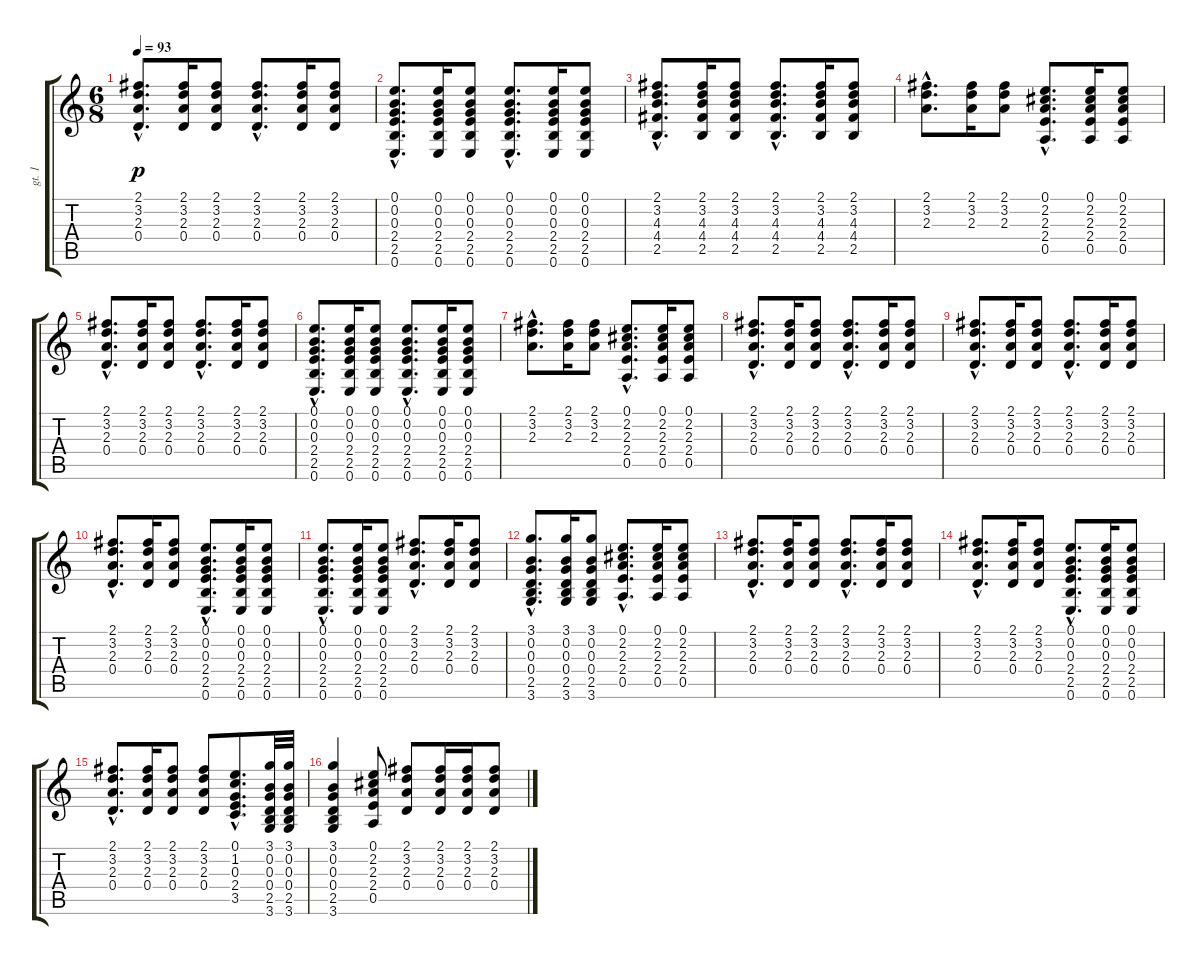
\track ("gt. 1" "gt. 1") {instrument acousticguitarsteel}
\staff {score tabs}
\tuning (E4 B3 G3 D3 A2 E2) {hide}
\ts (6 8)
\tempo 93
\clef g2
\ks c
(2.1{hac} 3.2{hac} 2.3{hac} 0.4{hac}).8{d dy p} (2.1 3.2 2.3 0.4).16 (2.1 3.2 2.3 0.4).8 (2.1{hac} 3.2{hac} 2.3{hac} 0.4{hac}).8{d} (2.1 3.2 2.3 0.4).16 (2.1 3.2 2.3 0.4).8 |
(0.1{hac} 0.2{hac} 0.3{hac} 2.4{hac} 2.5{hac} 0.6{hac}).8{d} (0.1 0.2 0.3 2.4 2.5 0.6).16 (0.1 0.2 0.3 2.4 2.5 0.6).8 (0.1{hac} 0.2{hac} 0.3{hac} 2.4{hac} 2.5{hac} 0.6{hac}).8{d} (0.1 0.2 0.3 2.4 2.5 0.6).16 (0.1 0.2 0.3 2.4 2.5 0.6).8 |
(2.1{hac} 3.2{hac} 4.3{hac} 4.4{hac} 2.5{hac}).8{d} (2.1 3.2 4.3 4.4 2.5).16 (2.1 3.2 4.3 4.4 2.5).8 (2.1{hac} 3.2{hac} 4.3{hac} 4.4{hac} 2.5{hac}).8{d} (2.1 3.2 4.3 4.4 2.5).16 (2.1 3.2 4.3 4.4 2.5).8 |
(2.1{hac} 3.2{hac} 2.3{hac}).8{d} (2.1 3.2 2.3).16 (2.1 3.2 2.3).8 (0.1{hac} 2.2{hac} 2.3{hac} 2.4{hac} 0.5{hac}).8{d} (0.1 2.2 2.3 2.4 0.5).16 (0.1 2.2 2.3 2.4 0.5).8 |
(2.1{hac} 3.2{hac} 2.3{hac} 0.4{hac}).8{d} (2.1 3.2 2.3 0.4).16 (2.1 3.2 2.3 0.4).8 (2.1{hac} 3.2{hac} 2.3{hac} 0.4{hac}).8{d} (2.1 3.2 2.3 0.4).16 (2.1 3.2 2.3 0.4).8 |
(0.1{hac} 0.2{hac} 0.3{hac} 2.4{hac} 2.5{hac} 0.6{hac}).8{d} (0.1 0.2 0.3 2.4 2.5 0.6).16 (0.1 0.2 0.3 2.4 2.5 0.6).8 (0.1{hac} 0.2{hac} 0.3{hac} 2.4{hac} 2.5{hac} 0.6{hac}).8{d} (0.1 0.2 0.3 2.4 2.5 0.6).16 (0.1 0.2 0.3 2.4 2.5 0.6).8 |
(2.1{hac} 3.2{hac} 2.3{hac}).8{d} (2.1 3.2 2.3).16 (2.1 3.2 2.3).8 (0.1{hac} 2.2{hac} 2.3{hac} 2.4{hac} 0.5{hac}).8{d} (0.1 2.2 2.3 2.4 0.5).16 (0.1 2.2 2.3 2.4 0.5).8 |
(2.1{hac} 3.2{hac} 2.3{hac} 0.4{hac}).8{d} (2.1 3.2 2.3 0.4).16 (2.1 3.2 2.3 0.4).8 (2.1{hac} 3.2{hac} 2.3{hac} 0.4{hac}).8{d} (2.1 3.2 2.3 0.4).16 (2.1 3.2 2.3 0.4).8 |
(2.1{hac} 3.2{hac} 2.3{hac} 0.4{hac}).8{d} (2.1 3.2 2.3 0.4).16 (2.1 3.2 2.3 0.4).8 (2.1{hac} 3.2{hac} 2.3{hac} 0.4{hac}).8{d} (2.1 3.2 2.3 0.4).16 (2.1 3.2 2.3 0.4).8 |
(2.1{hac} 3.2{hac} 2.3{hac} 0.4{hac}).8{d} (2.1 3.2 2.3 0.4).16 (2.1 3.2 2.3 0.4).8 (0.1{hac} 0.2{hac} 0.3{hac} 2.4{hac} 2.5{hac} 0.6{hac}).8{d} (0.1 0.2 0.3 2.4 2.5 0.6).16 (0.1 0.2 0.3 2.4 2.5 0.6).8 |
(0.1{hac} 0.2{hac} 0.3{hac} 2.4{hac} 2.5{hac} 0.6{hac}).8{d} (0.1 0.2 0.3 2.4 2.5 0.6).16 (0.1 0.2 0.3 2.4 2.5 0.6).8 (2.1{hac} 3.2{hac} 2.3{hac} 0.4{hac}).8{d} (2.1 3.2 2.3 0.4).16 (2.1 3.2 2.3 0.4).8 |
(3.1{hac} 0.2{hac} 0.3{hac} 0.4{hac} 2.5{hac} 3.6{hac}).8{d} (3.1 0.2 0.3 0.4 2.5 3.6).16 (3.1 0.2 0.3 0.4 2.5 3.6).8 (0.1{hac} 2.2{hac} 2.3{hac} 2.4{hac} 0.5{hac}).8{d} (0.1 2.2 2.3 2.4 0.5).16 (0.1 2.2 2.3 2.4 0.5).8 |
(2.1{hac} 3.2{hac} 2.3{hac} 0.4{hac}).8{d} (2.1 3.2 2.3 0.4).16 (2.1 3.2 2.3 0.4).8 (2.1{hac} 3.2{hac} 2.3{hac} 0.4{hac}).8{d} (2.1 3.2 2.3 0.4).16 (2.1 3.2 2.3 0.4).8 |
(2.1{hac} 3.2{hac} 2.3{hac} 0.4{hac}).8{d} (2.1 3.2 2.3 0.4).16 (2.1 3.2 2.3 0.4).8 (0.1{hac} 0.2{hac} 0.3{hac} 2.4{hac} 2.5{hac} 0.6{hac}).8{d} (0.1 0.2 0.3 2.4 2.5 0.6).16 (0.1 0.2 0.3 2.4 2.5 0.6).8 |
(2.1{hac} 3.2{hac} 2.3{hac} 0.4{hac}).8{d} (2.1 3.2 2.3 0.4).16 (2.1 3.2 2.3 0.4).8 (2.1 3.2 2.3 0.4).8 (0.1{hac} 1.2{hac} 0.3{hac} 2.4{hac} 3.5{hac}).8{d} (3.1 0.2 0.3 0.4 2.5 3.6).32 (3.1 0.2 0.3 0.4 2.5 3.6).32 |
(3.1 0.2 0.3 0.4 2.5 3.6).4 (0.1 2.2 2.3 2.4 0.5).8 (2.1 3.2 2.3 0.4).8 (2.1 3.2 2.3 0.4).16 (2.1 3.2 2.3 0.4).16 (2.1 3.2 2.3 0.4).8
